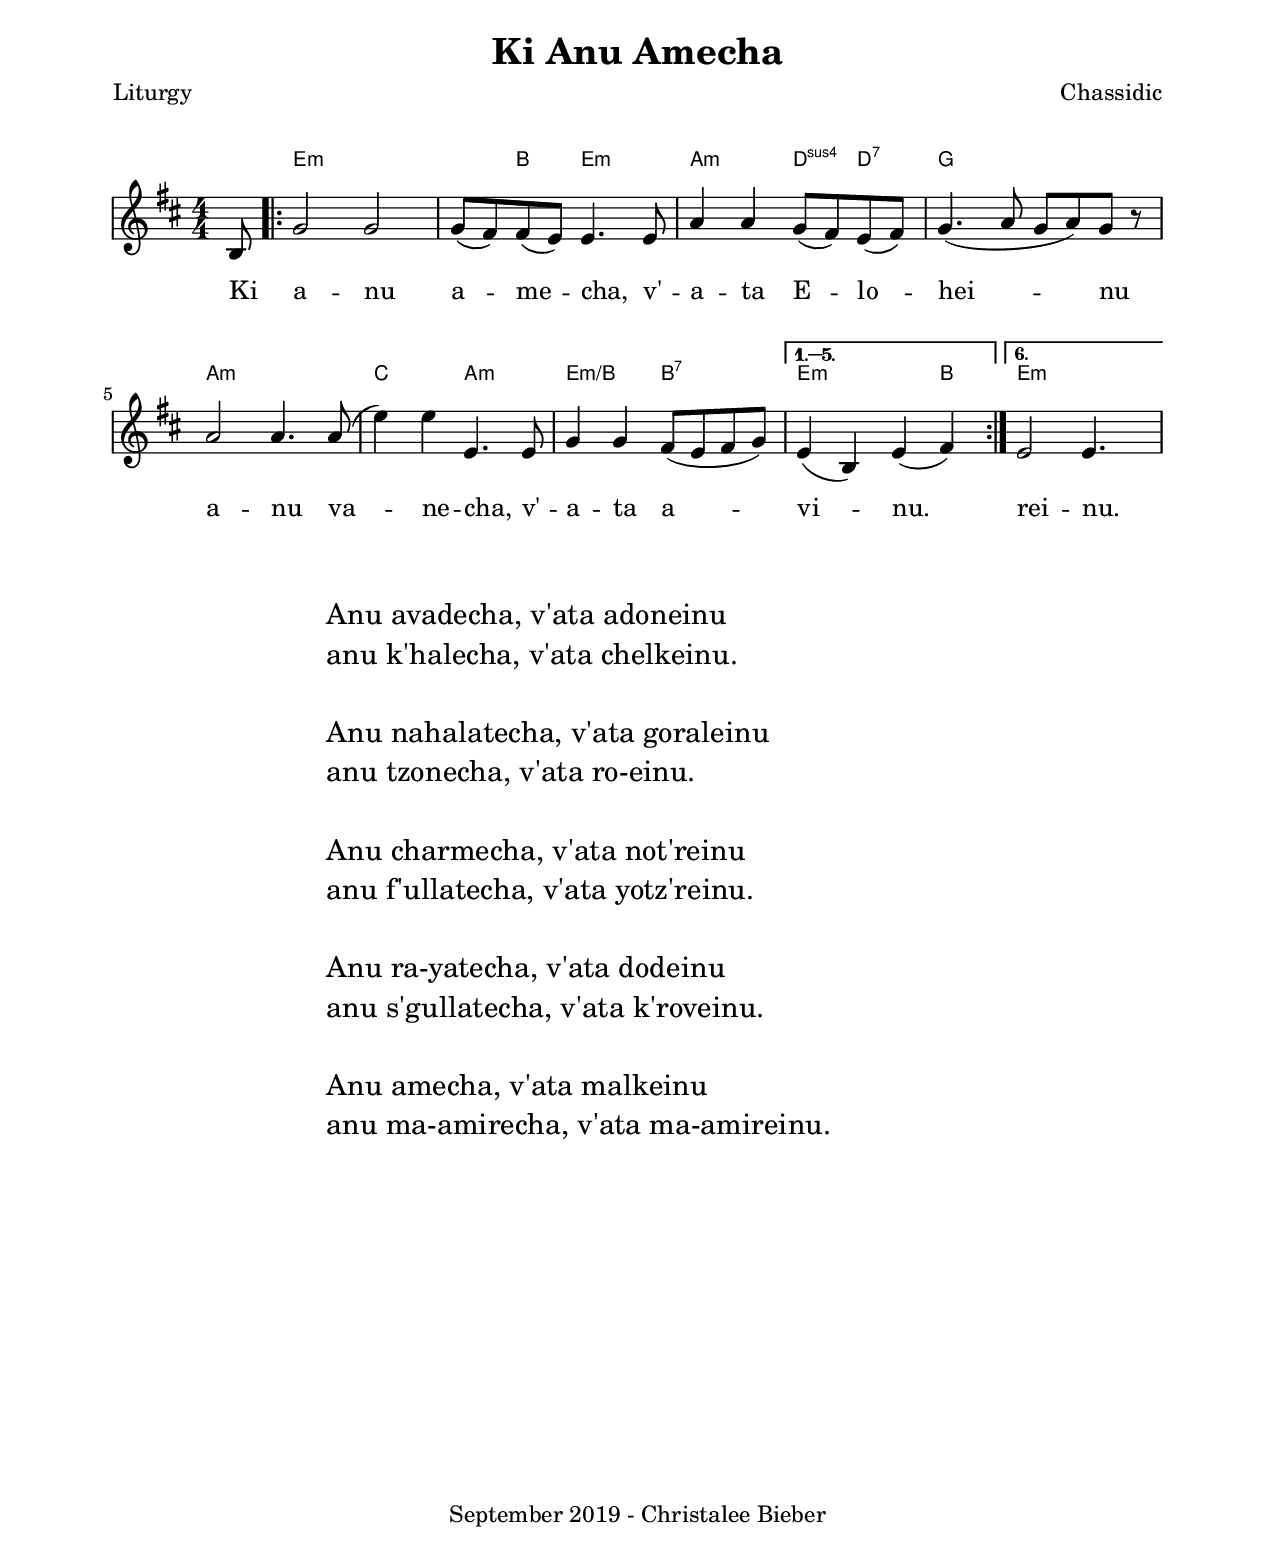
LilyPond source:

%{ Christalee Bieber
cbieber@alum.mit.edu
September 2019 %}

\paper {
	system-system-spacing.minimum-distance = #8
	system-system-spacing.padding = #4
	markup-system-spacing.minimum-distance = #8
	markup-system-spacing.padding = #4
	markup-markup-spacing.minimum-distance = #8
	score-markup-spacing.padding = #4
	#(set-paper-size "letter")
	left-margin = 0.75\in
	right-margin = 0.75\in
	top-margin = 0.5\in
	bottom-margin = 0.5\in
	indent = #0
}

\header {
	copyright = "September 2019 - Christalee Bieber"
}

\layout {
  \context {
    \Lyrics
    \override VerticalAxisGroup.nonstaff-relatedstaff-spacing.padding = #2
		\override LyricText.self-alignment-X = #LEFT
  }
  \context {
    \Score
		\numericTimeSignature
    \override RehearsalMark.padding = #3
		\override RehearsalMark.self-alignment-X = #LEFT
		\override SystemStartBar.collapse-height = #4
		\override MetronomeMark.outside-staff-priority = #10000
		\override MetronomeMark.extra-offset = #'(-8 . 2)
  }
  \context {
    \ChordNames
    chordChanges = ##t
    \override ChordName.font-size = #-1
		\override VerticalAxisGroup.nonstaff-relatedstaff-spacing.padding = #2
  }
  \context {
    \Voice
    \override BreathingSign.Y-offset = #3.5
    \dynamicUp
		\override TextScript.staff-padding = #1
  }
	\context {
		\Staff
		\override InstrumentName.padding = #2
	}
}

\midi { \tempo 4 = 90 }

#(define-markup-list-command (cantor layout props text) (markup-list?)
	(interpret-markup-list layout props
		#{\markuplist {
			\hspace #6
			\box {
				\pad-markup #1 {
					\fontsize #2 {
						\wordwrap {
							{ \bold Cantor: } { #text }
						}
					}
				}
			}
		}
		#}
	)
)


\header {
	title = "Ki Anu Amecha"
	composer = "Chassidic"
	poet = "Liturgy"
}

harmony = \chordmode {
	\partial 8 s8 | e1:m | e4:m b4 e2:m | a2:m d4:sus4 d4:7 | g1 |
	a1:m | c2 a2:m | e2:m/b b2:7 | e2.:m b4 | e1:m |
}

melody = \relative c' {
	\time 4/4
	\key d \major
	\clef treble

	\partial 8 b8 |
	\repeat volta 6 {
		g'2 g2 | g8( fis) fis( e) e4. e8 | a4 a4 g8( fis) e( fis) | g4.( a8 g a) g r |
		a2 a4. a8( e'4) e e,4. e8 | g4 g4 fis8( e fis g) |
	}
	\alternative {
		{ e4( b) e( fis) | }
		{ e2 e4. s8 | }
	}
}

text = \lyricmode {
	Ki a -- nu a -- me -- cha, | v' -- a -- ta E -- lo -- hei -- nu
	a -- nu va -- ne -- cha, v' -- a -- ta a -- vi -- nu. | rei -- nu.
}

\score {
	<<
	\new ChordNames { \harmony }
	\new Voice = "chorus" { \melody }
	\new Lyrics \lyricsto "chorus" { \text }
	>>

 	\layout { }
	\midi { }
}

\markup {
	\vspace #2
	\hspace #20

	\fontsize #2 {
		\column {
		"Anu avadecha, v'ata adoneinu"
		"anu k'halecha, v'ata chelkeinu."
		" "
		"Anu nahalatecha, v'ata goraleinu"
		"anu tzonecha, v'ata ro-einu."
		" "
		"Anu charmecha, v'ata not'reinu"
		"anu f'ullatecha, v'ata yotz'reinu."
		" "
		"Anu ra-yatecha, v'ata dodeinu"
		"anu s'gullatecha, v'ata k'roveinu."
		" "
		"Anu amecha, v'ata malkeinu"
		"anu ma-amirecha, v'ata ma-amireinu."
		}
	}
}
